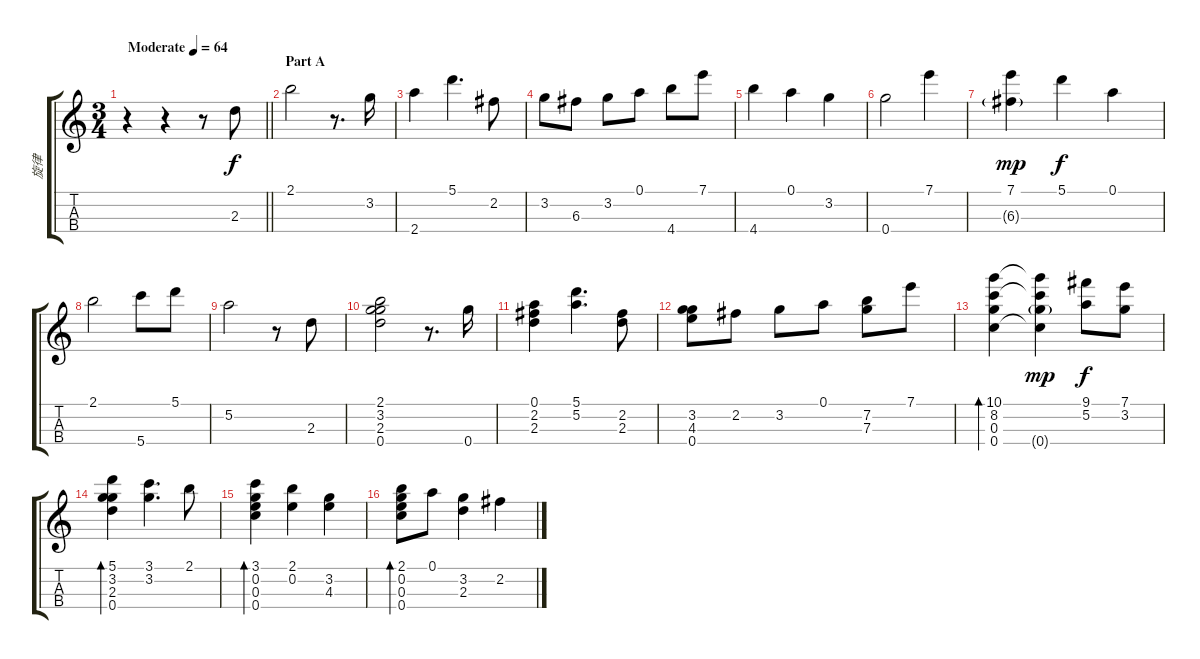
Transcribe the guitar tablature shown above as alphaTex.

\track ("旋律" "旋律") {instrument acousticguitarnylon}
\staff {score tabs}
\tuning (A4 E4 C4 G4) {hide}
\ts (3 4)
\tempo (64 "Moderate")
\clef g2
\barLineRight lightlight
\ks c
r.4{dy f instrument acousticguitarnylon} r.4 r.8 2.3.8 |
\section ("" "Part A")
2.1.2 r.8{d} 3.2.16 |
2.4.4 5.1.4{d} 2.2.8 |
3.2.8 6.3.8 3.2.8 0.1.8 4.4.8 7.1.8 |
4.4.4 0.1.4 3.2.4 |
0.4.2 7.1.4 |
(7.1 6.3{g}).4{dy mp} 5.1.4{dy f} 0.1.4 |
2.1.2 5.4.8 5.1.8 |
5.2.2 r.8 2.3.8 |
(2.1 3.2 2.3 0.4).2 r.8{d} 0.4.16 |
(0.1 2.2 2.3).4 (5.1 5.2).4{d} (2.2 2.3).8 |
(3.2 4.3 0.4).8 2.2.8 3.2.8 0.1.8 (7.2 7.3).8 7.1.8 |
(10.1 8.2 0.3 0.4).4{bd 60} (10.1{t} 8.2{t} 0.3{t} 0.4{g}).4{dy mp} (9.1 5.2).8{dy f} (7.1 3.2).8 |
(5.1 3.2 2.3 0.4).4{bd 60} (3.1 3.2).4{d} 2.1.8 |
(3.1 0.2 0.3 0.4).4{bd 60} (2.1 0.2).4 (3.2 4.3).4 |
(2.1 0.2 0.3 0.4).8{bd 30} 0.1.8 (3.2 2.3).4 2.2.4
